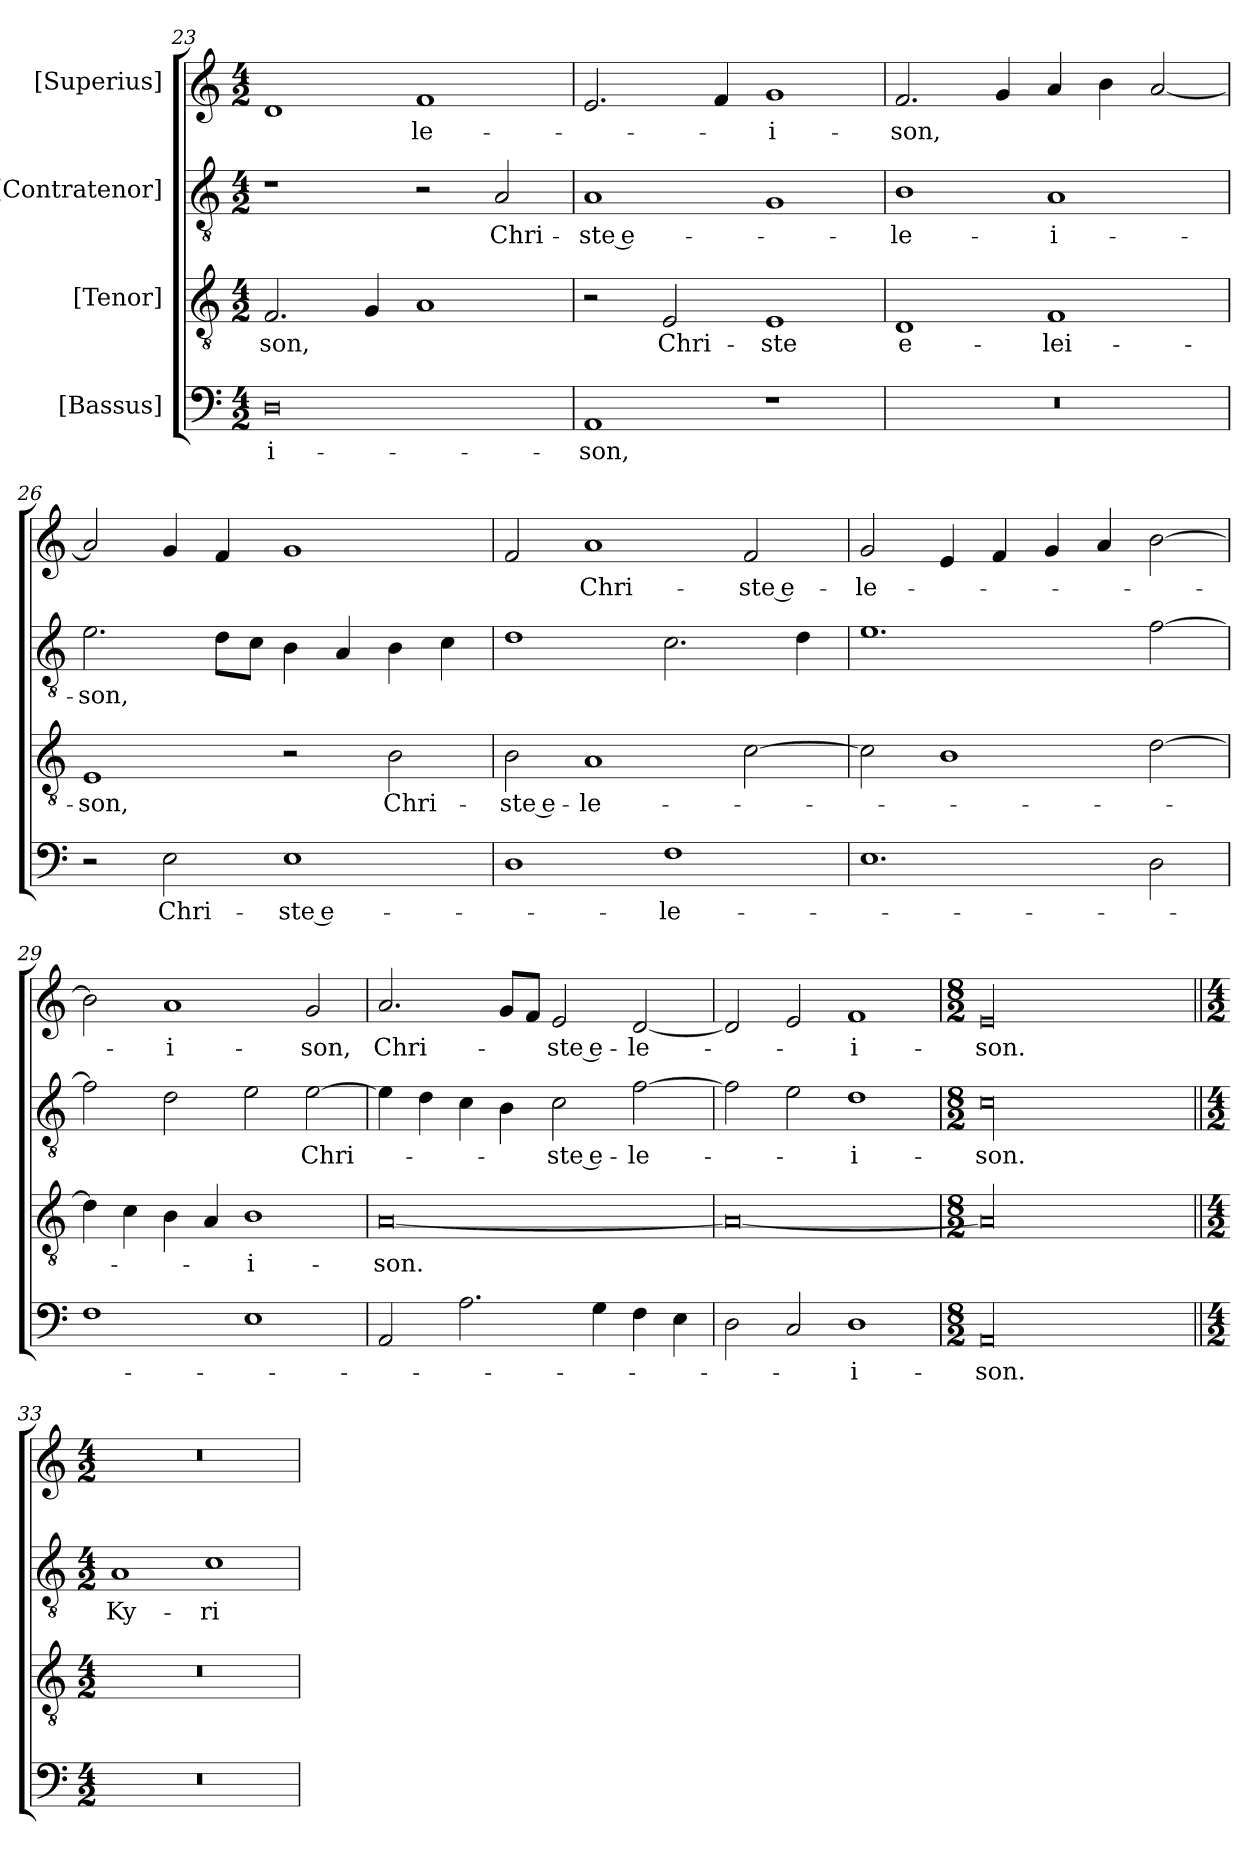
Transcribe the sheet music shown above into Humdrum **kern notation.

**kern	**text	**kern	**text	**kern	**text	**kern	**text
*part4	*part4	*part3	*part3	*part2	*part2	*part1	*part1
*staff4	*staff4	*staff3	*staff3	*staff2	*staff2	*staff1	*staff1
*I"[Bassus]	*	*I"[Tenor]	*	*I"[Contratenor]	*	*I"[Superius]	*
*clefF4	*	*clefGv2	*	*clefGv2	*	*clefG2	*
*k[]	*	*k[]	*	*k[]	*	*k[]	*
*M4/2	*	*M4/2	*	*M4/2	*	*M4/2	*
=23	=23	=23	=23	=23	=23	=23	=23
0D\	-i-	2.F/	-son,	1r	.	1d/	.
.	.	4G/	.	.	.	.	.
.	.	1A/	.	2r	.	1f/	-le-
.	.	.	.	2A/	Chri-	.	.
=24	=24	=24	=24	=24	=24	=24	=24
1AA/	-son,	2r	.	1A/	-ste e-	2.e/	.
.	.	2E/	Chri-	.	.	.	.
.	.	.	.	.	.	4f/	.
1r	.	1E/	-ste	1G/	.	1g/	-i-
=25	=25	=25	=25	=25	=25	=25	=25
0r	.	1D/	e-	1B\	-le-	2.f/	-son,
.	.	.	.	.	.	4g/	.
.	.	1F/	-lei-	1A/	-i-	4a/	.
.	.	.	.	.	.	4b\	.
.	.	.	.	.	.	[2a/	.
=26	=26	=26	=26	=26	=26	=26	=26
2r	.	1E/	-son,	2.e\	-son,	2a/]	.
2E\	Chri-	.	.	.	.	4g/	.
.	.	.	.	8d\L	.	4f/	.
.	.	.	.	8c\J	.	.	.
1E\	-ste e-	2r	.	4B\	.	1g/	.
.	.	.	.	4A/	.	.	.
.	.	2B\	Chri-	4B\	.	.	.
.	.	.	.	4c\	.	.	.
=27	=27	=27	=27	=27	=27	=27	=27
1D\	.	2B\	-ste e-	1d\	.	2f/	.
.	.	1A/	-le-	.	.	1a/	Chri-
1F\	-le-	.	.	2.c\	.	.	.
.	.	[2c\	.	.	.	2f/	-ste e-
.	.	.	.	4d\	.	.	.
=28	=28	=28	=28	=28	=28	=28	=28
1.E\	.	2c\]	.	1.e\	.	2g/	-le-
.	.	1B\	.	.	.	4e/	.
.	.	.	.	.	.	4f/	.
.	.	.	.	.	.	4g/	.
.	.	.	.	.	.	4a/	.
2D\	.	[2d\	.	[2f\	.	[2b\	.
=29	=29	=29	=29	=29	=29	=29	=29
1F\	.	4d\]	.	2f\]	.	2b\]	.
.	.	4c\	.	.	.	.	.
.	.	4B\	.	2d\	.	1a/	-i-
.	.	4A/	.	.	.	.	.
1E\	.	1B\	-i-	2e\	.	.	.
.	.	.	.	[2e\	Chri-	2g/	-son,
=30	=30	=30	=30	=30	=30	=30	=30
2AA/	.	[0A/	-son.	4e\]	.	2.a/	Chri-
.	.	.	.	4d\	.	.	.
2.A\	.	.	.	4c\	.	.	.
.	.	.	.	4B\	.	8g/L	.
.	.	.	.	.	.	8f/J	.
.	.	.	.	2c\	-ste e-	2e/	-ste e-
4G\	.	.	.	.	.	.	.
4F\	.	.	.	[2f\	-le-	[2d/	-le-
4E\	.	.	.	.	.	.	.
=31	=31	=31	=31	=31	=31	=31	=31
2D\	.	0A/_	.	2f\]	.	2d/]	.
2C/	.	.	.	2e\	.	2e/	.
1D\	-i-	.	.	1d\	-i-	1f/	-i-
=32	=32	=32	=32	=32	=32	=32	=32
*M8/2	*	*M8/2	*	*M8/2	*	*M8/2	*
00AA/	-son.	00A/]	.	00c\	-son.	00e/	-son.
=33||	=33||	=33||	=33||	=33||	=33||	=33||	=33||
*M4/2	*	*M4/2	*	*M4/2	*	*M4/2	*
0r	.	0r	.	1A/	Ky-	0r	.
.	.	.	.	1c\	-ri-	.	.
=	=	=	=	=	=	=	=
*-	*-	*-	*-	*-	*-	*-	*-
